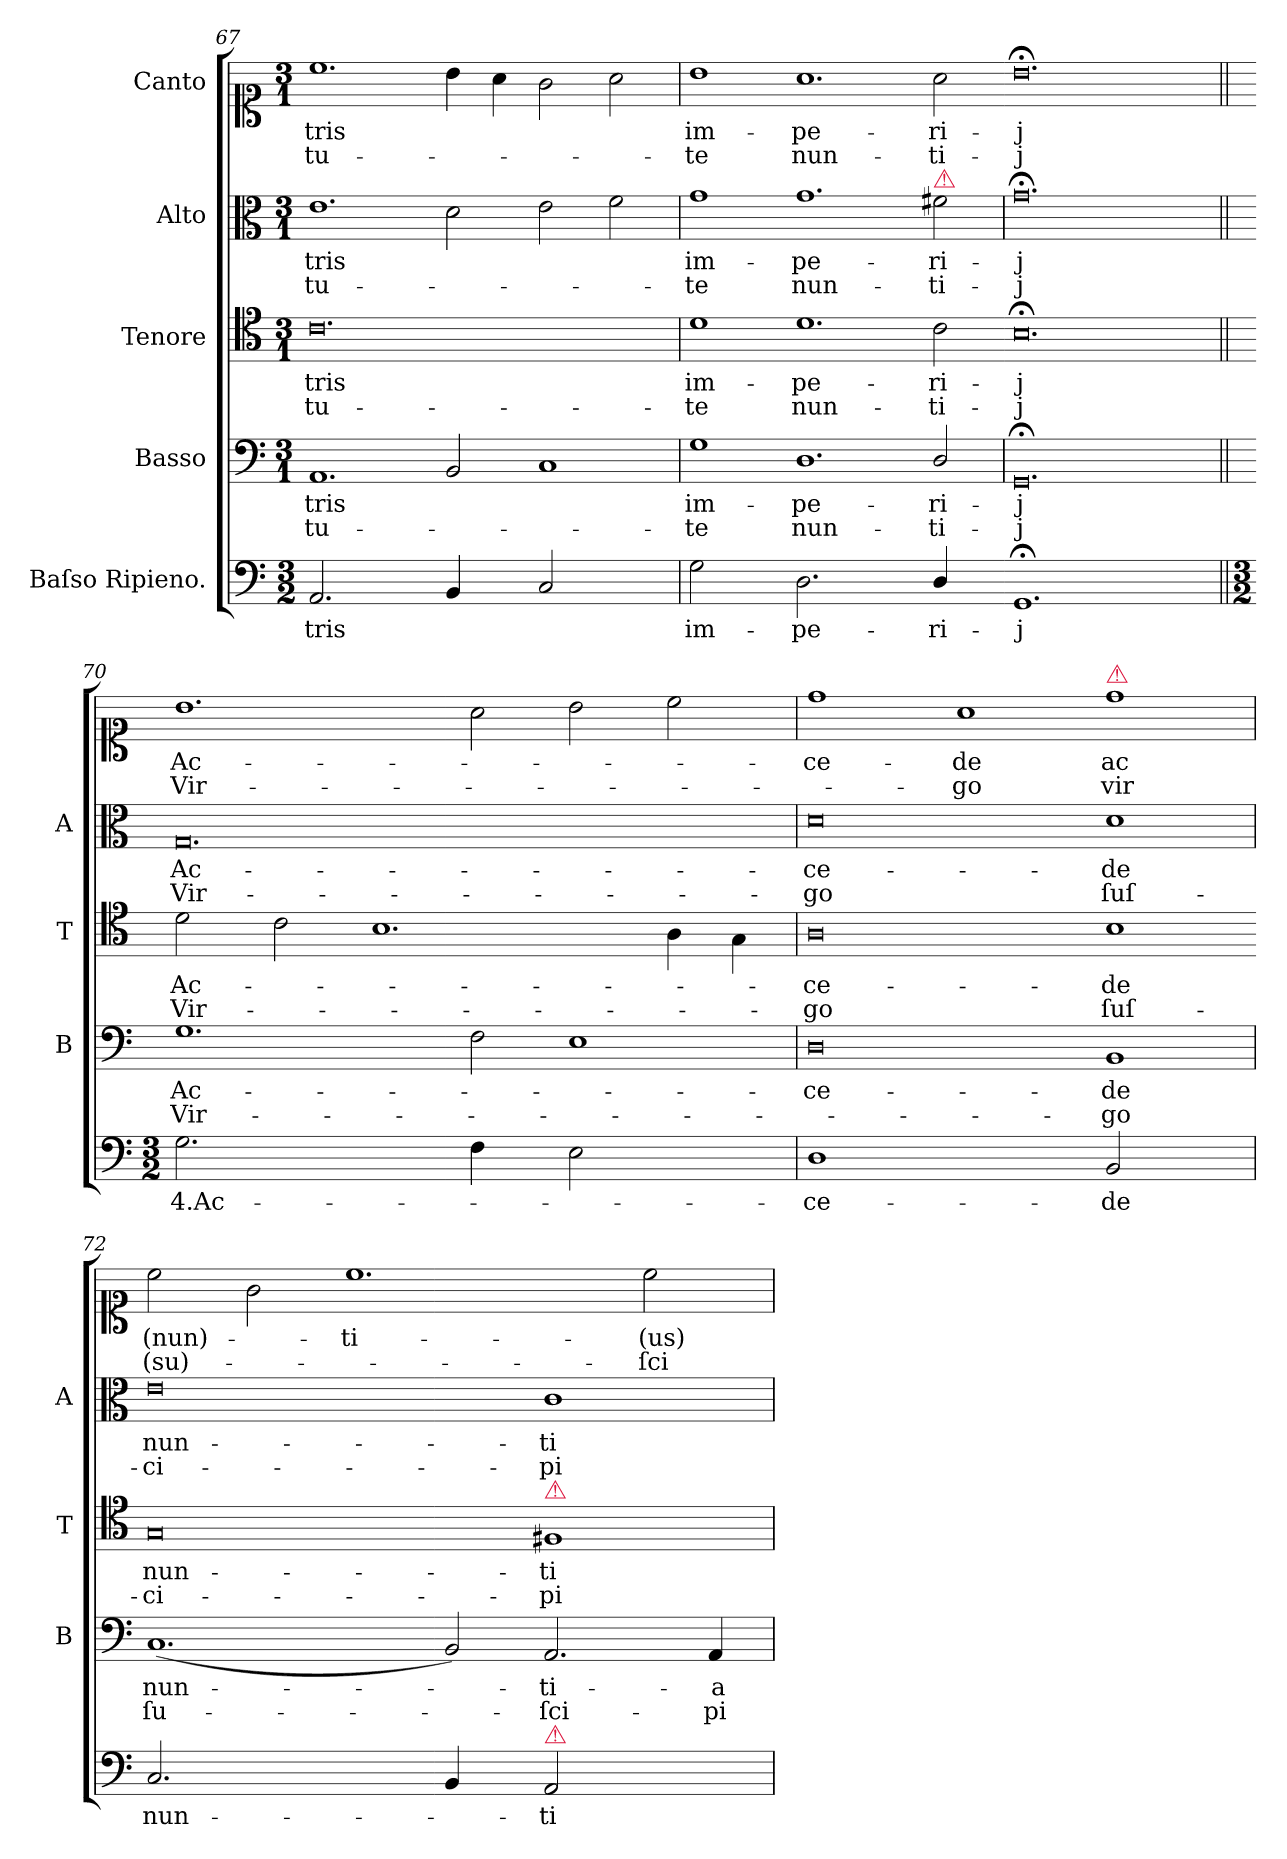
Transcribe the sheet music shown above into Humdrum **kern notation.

**kern	**text	**kern	**text	**text	**kern	**text	**text	**kern	**text	**text	**kern	**text	**text
*part5	*part5	*part4	*part4	*part4	*part3	*part3	*part3	*part2	*part2	*part2	*part1	*part1	*part1
*staff5	*staff5	*staff4	*staff4	*staff4	*staff3	*staff3	*staff3	*staff2	*staff2	*staff2	*staff1	*staff1	*staff1
*I"Baſso Ripieno.	*	*I"Basso	*	*	*I"Tenore	*	*	*I"Alto	*	*	*I"Canto	*	*
*	*	*I'B	*	*	*I'T	*	*	*I'A	*	*	*	*	*
*clefF4	*	*clefF4	*	*	*clefC4	*	*	*clefC3	*	*	*clefC1	*	*
*k[]	*	*k[]	*	*	*k[]	*	*	*k[]	*	*	*k[]	*	*
*M3/2	*	*M3/1	*	*	*M3/1	*	*	*M3/1	*	*	*M3/1	*	*
=67	=67	=67	=67	=67	=67	=67	=67	=67	=67	=67	=67	=67	=67
!LO:N:vis=2.	!LO:LY:i	!	!LO:LY:i	!LO:LY:i	!	!	!	!	!	!	!	!LO:LY:i	!LO:LY:i
1.AA/	-tris	1.AA/	-tris	-tu-	0.c\	-tris	-tu-	1.e\	-tris	-tu-	1.cc\	-tris	-tu-
!LO:N:vis=4	!	!	!	!	!	!	!	!	!	!	!	!	!
2BB/	.	2BB/	.	.	.	.	.	2d\	.	.	4b\	.	.
.	.	.	.	.	.	.	.	.	.	.	4a\	.	.
!LO:N:vis=2	!	!	!	!	!	!	!	!	!	!	!	!	!
1C/	.	1C/	.	.	.	.	.	2e\	.	.	2g\	.	.
.	.	.	.	.	.	.	.	2f\	.	.	2a\	.	.
=68	=68	=68	=68	=68	=68	=68	=68	=68	=68	=68	=68	=68	=68
!LO:N:vis=2	!LO:LY:i	!	!LO:LY:i	!LO:LY:i	!	!	!	!	!	!	!	!LO:LY:i	!LO:LY:i
1G\	im-	1G\	im-	-te	1d\	im-	-te	1g\	im-	-te	1b\	im-	-te
!LO:N:vis=2.	!LO:LY:i	!	!LO:LY:i	!LO:LY:i	!	!	!	!	!	!	!	!LO:LY:i	!LO:LY:i
1.D\	-pe-	1.D\	-pe-	nun-	1.d\	-pe-	nun-	1.g\	-pe-	nun-	1.a\	-pe-	nun-
!	!	!	!	!	!	!	!	!LO:TX:a:color=crimson:t=⚠	!	!	!	!	!
!LO:N:vis=4	!LO:LY:i	!	!LO:LY:i	!LO:LY:i	!	!	!	!	!	!	!	!LO:LY:i	!LO:LY:i
2D/	-ri-	2D/	-ri-	-ti-	2c\	-ri-	-ti-	2f#X\	-ri-	-ti-	2a\	-ri-	-ti-
=69-	=69-	=69	=69-	=69-	=69-	=69-	=69-	=69	=69-	=69-	=69-	=69-	=69-
!LO:N:vis=1.	!LO:LY:i	!	!LO:LY:i	!LO:LY:i	!	!	!	!	!	!	!	!LO:LY:i	!LO:LY:i
0.GG;</	-j	0.GG;<;/	-j	-j	0.B;\	-j	-j	0.g;<\	-j	-j	0.b;<\	-j	-j
=70||	=70||	=70||	=70||	=70||	=70||	=70||	=70||	=70||	=70||	=70||	=70||	=70||	=70||
*M3/2	*	*	*	*	*	*	*	*	*	*	*	*	*
!LO:N:vis=2.	!	!	!	!	!	!	!	!	!	!	!	!	!
1.G\	4.Ac-	1.G\	Ac-	Vir-	2d\	Ac-	Vir-	0.G/	Ac-	Vir-	1.b\	Ac-	Vir-
.	.	.	.	.	2c\	.	.	.	.	.	.	.	.
.	.	.	.	.	1.B\	.	.	.	.	.	.	.	.
!LO:N:vis=4	!	!	!	!	!	!	!	!	!	!	!	!	!
2F\	.	2F\	.	.	.	.	.	.	.	.	2a\	.	.
!LO:N:vis=2	!	!	!	!	!	!	!	!	!	!	!	!	!
1E\	.	1E\	.	.	.	.	.	.	.	.	2b\	.	.
.	.	.	.	.	4A\	.	.	.	.	.	2cc\	.	.
.	.	.	.	.	4G\	.	.	.	.	.	.	.	.
=71	=71	=71	=71	=71	=71	=71	=71	=71	=71	=71	=71	=71	=71
!LO:N:vis=1	!	!	!	!	!	!	!	!	!	!	!	!	!
0D\	-ce-	0D\	-ce-	.	0A\	-ce-	-go	0d\	-ce-	-go	1dd\	-ce-	.
.	.	.	.	.	.	.	.	.	.	.	1a\	-de	-go
!	!	!	!	!	!	!	!	!	!	!	!LO:TX:a:color=crimson:t=⚠	!	!
!LO:N:vis=2	!	!	!	!	!	!	!	!	!	!	!	!	!
1BB/	-de	1BB/	-de	-go	1B\	-de	ſuſ-	1d\	-de	ſuſ-	1dd\	ac	vir
=72	=72	=72	=72	=72	=72-	=72	=72	=72	=72	=72	=72	=72	=72
!LO:N:vis=2.	!	!	!	!	!	!	!	!	!	!	!	!	!
1.C/	nun-	(1.C/	nun-	ſu-	0G/	nun-	-ci-	0e\	nun-	-ci-	2cc\	(nun)-	(su)-
.	.	.	.	.	.	.	.	.	.	.	2g\	.	.
.	.	.	.	.	.	.	.	.	.	.	1.cc\	-ti-	.
!LO:N:vis=4	!	!	!	!	!	!	!	!	!	!	!	!	!
2BB/	.	2BB/)	.	.	.	.	.	.	.	.	.	.	.
!	!	!	!	!	!LO:TX:a:color=crimson:t=⚠	!	!	!	!	!	!	!	!
!LO:TX:a:color=crimson:t=⚠	!	!	!	!	!	!	!	!	!	!	!	!	!
!LO:N:vis=2	!	!	!	!	!	!	!	!	!	!	!	!	!
1AA/	-ti-	2.AA/	-ti-	-ſci-	1F#X/	-ti-	-pi-	1c\	-ti-	-pi-	.	.	.
.	.	.	.	.	.	.	.	.	.	.	2cc\	-(us)	-ſci-
.	.	4AA/	-a	-pi-	.	.	.	.	.	.	.	.	.
=	=	=	=	=	=	=	=	=	=	=	=	=	=
*-	*-	*-	*-	*-	*-	*-	*-	*-	*-	*-	*-	*-	*-
